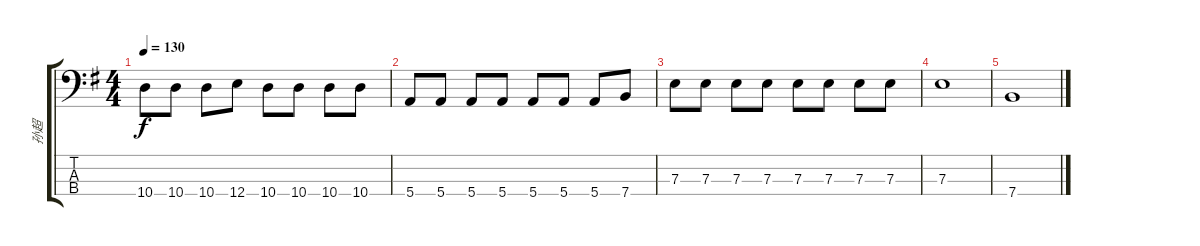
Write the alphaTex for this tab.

\track ("孙超" "孙超") {instrument electricbassfinger}
\staff {score tabs}
\tuning (G2 D2 A1 E1) {hide}
\ts (4 4)
\tempo 130
\clef f4
\ks g
10.4.8{dy f} 10.4.8 10.4.8 12.4.8 10.4.8 10.4.8 10.4.8 10.4.8 |
5.4.8 5.4.8 5.4.8 5.4.8 5.4.8 5.4.8 5.4.8 7.4.8 |
7.3.8 7.3.8 7.3.8 7.3.8 7.3.8 7.3.8 7.3.8 7.3.8 |
7.3.1 |
7.4.1
